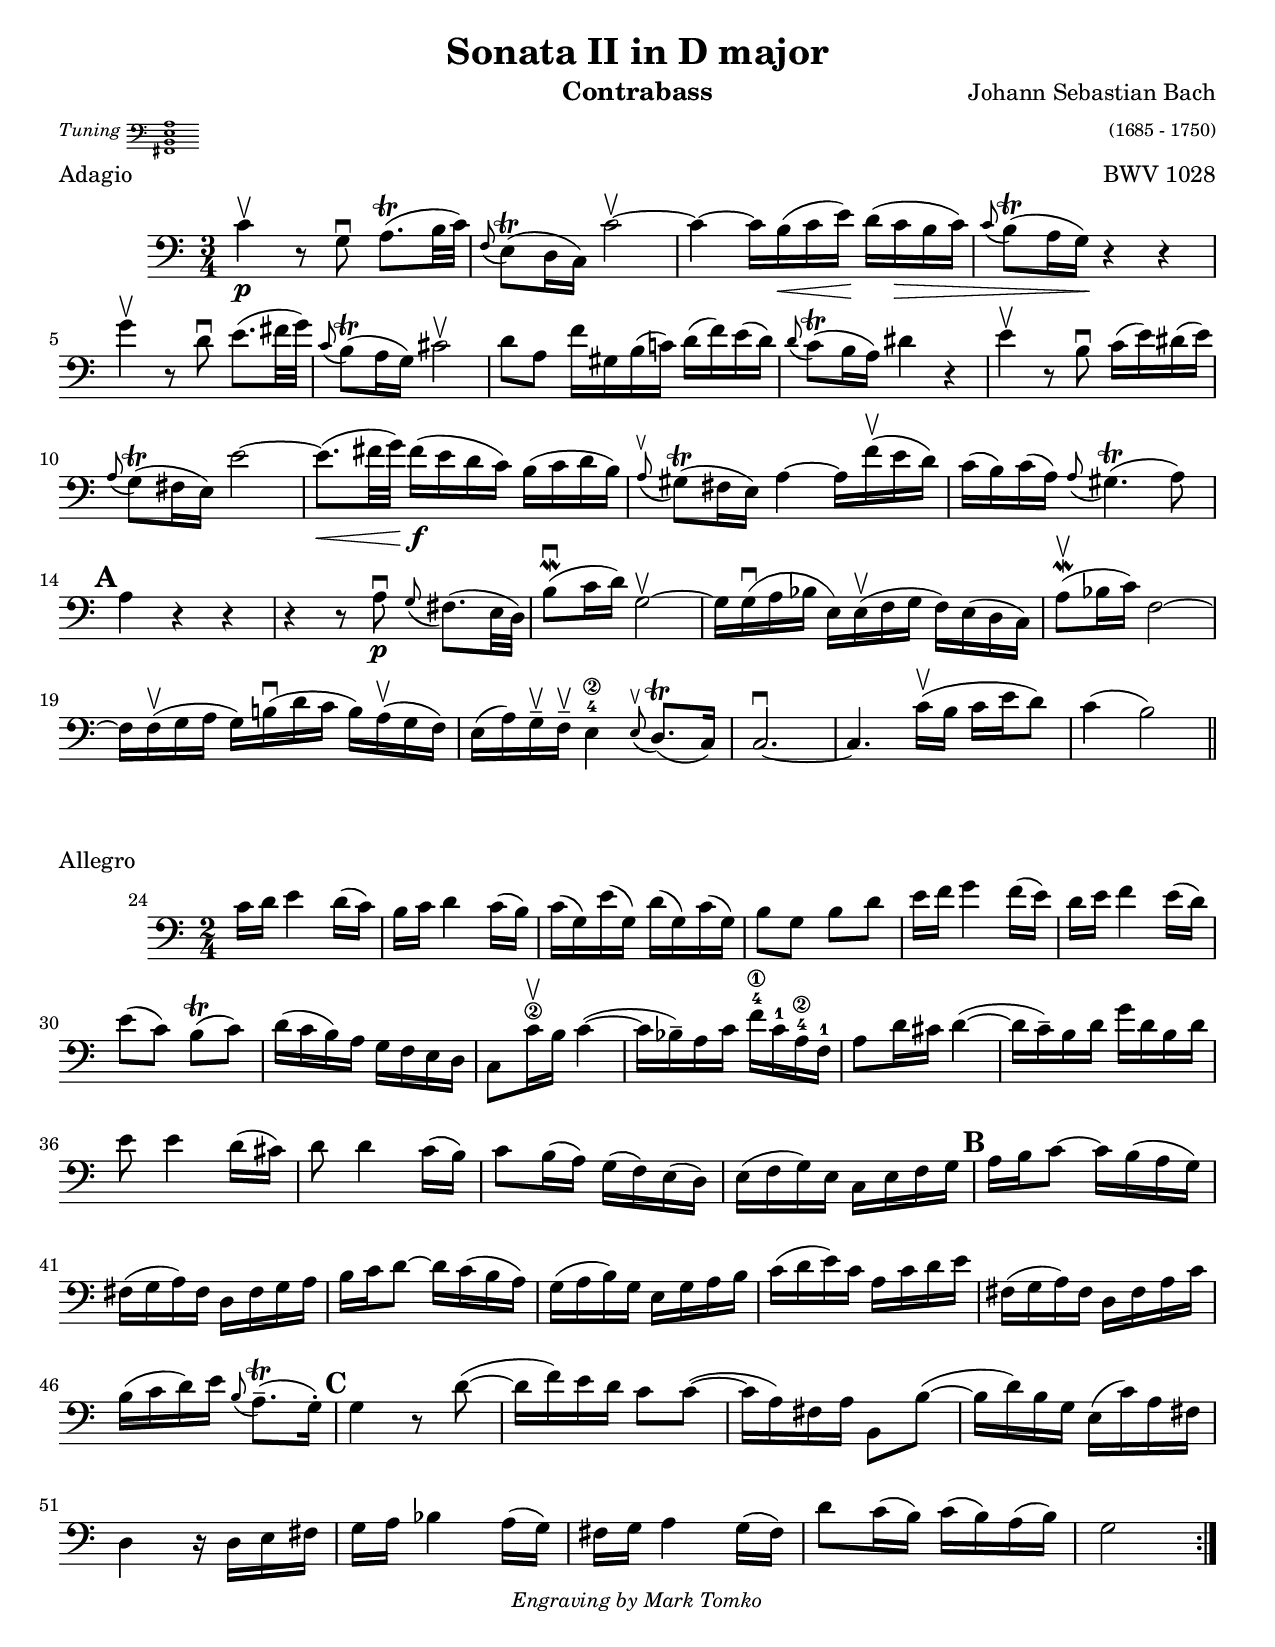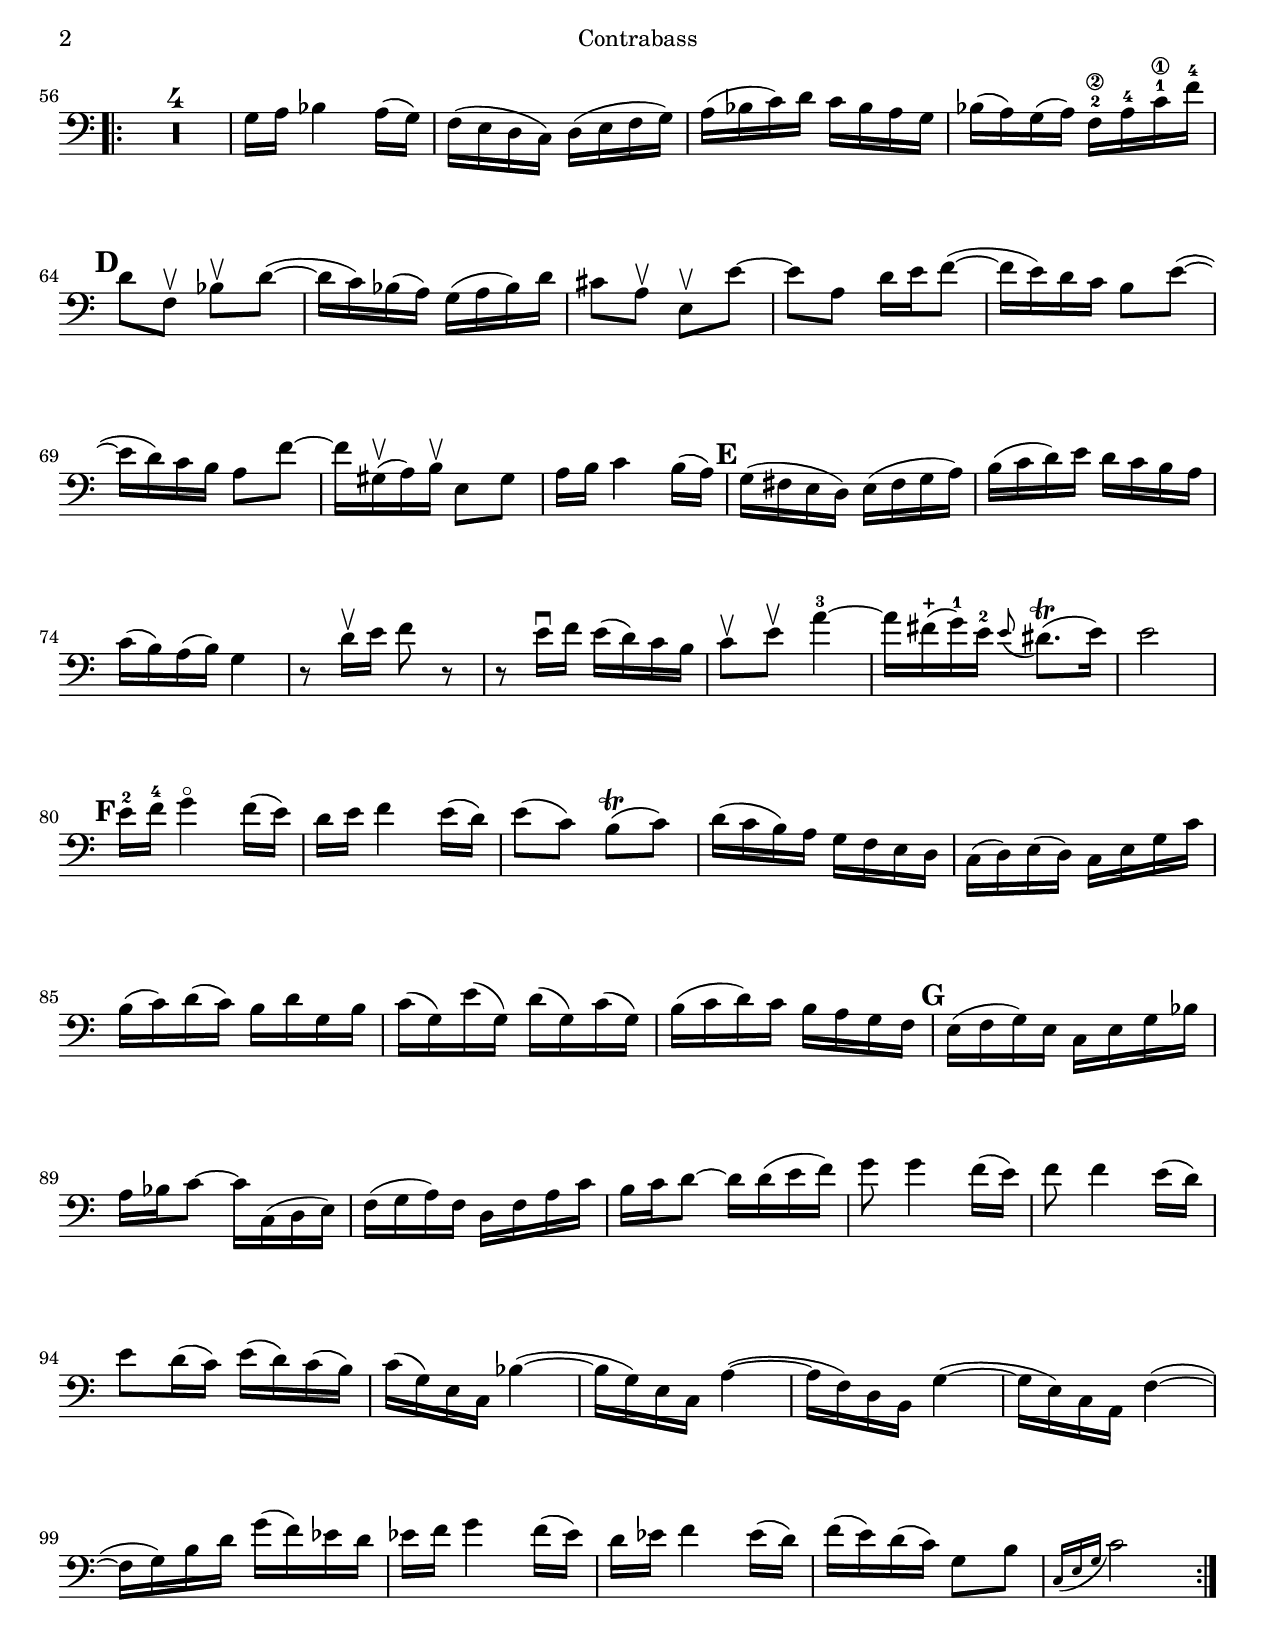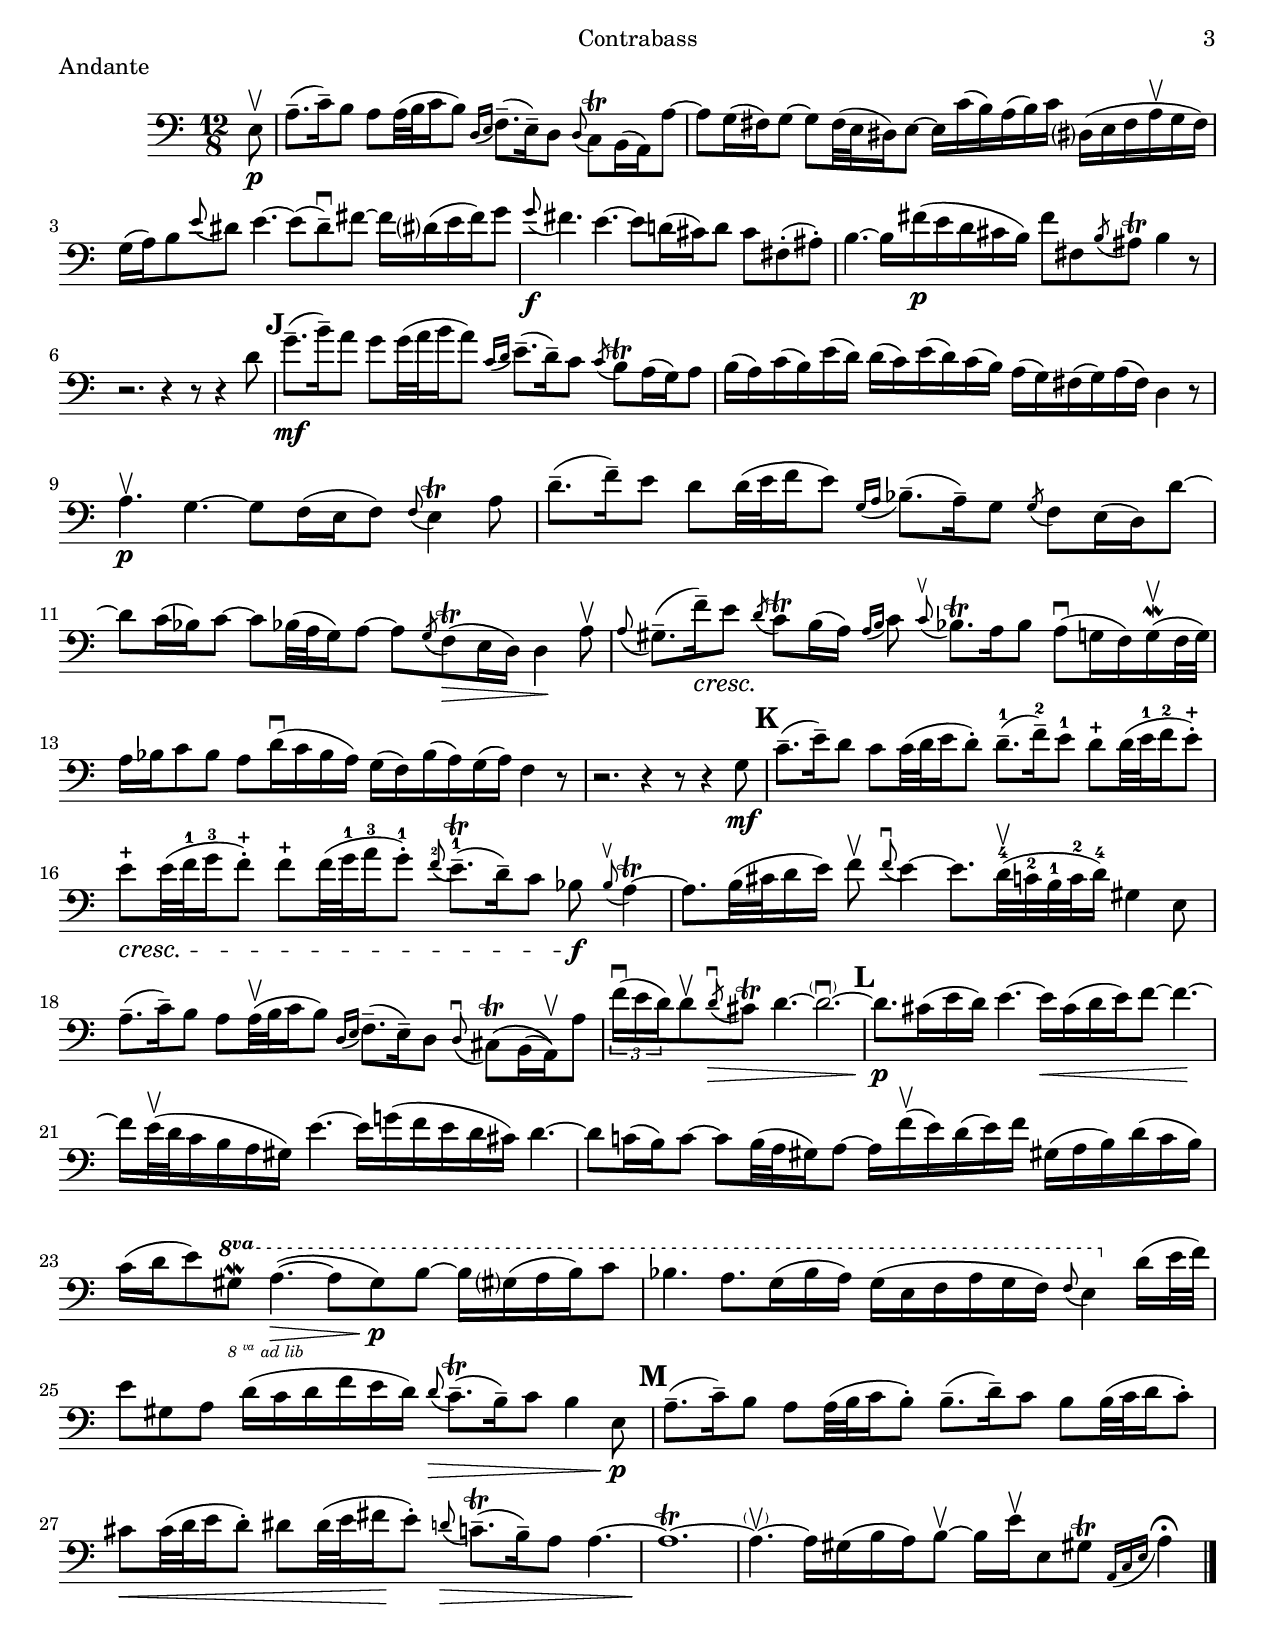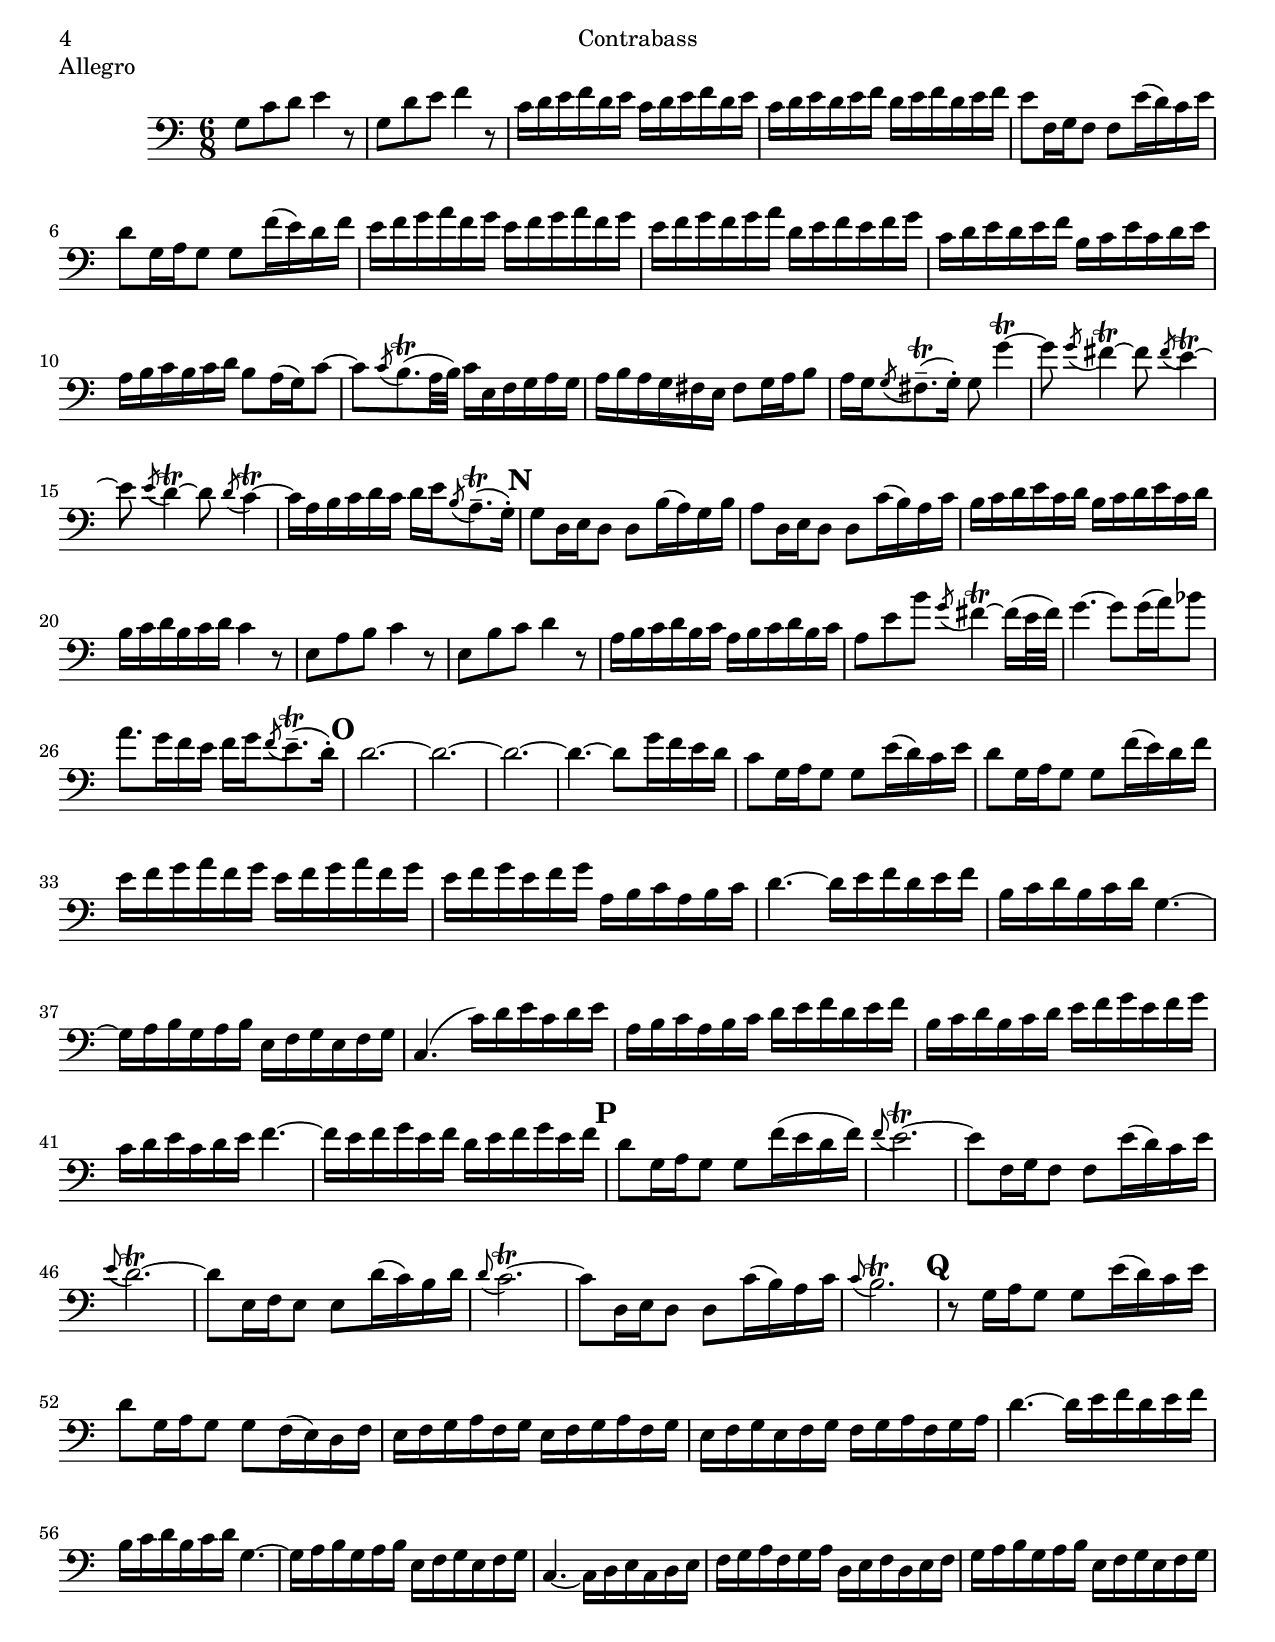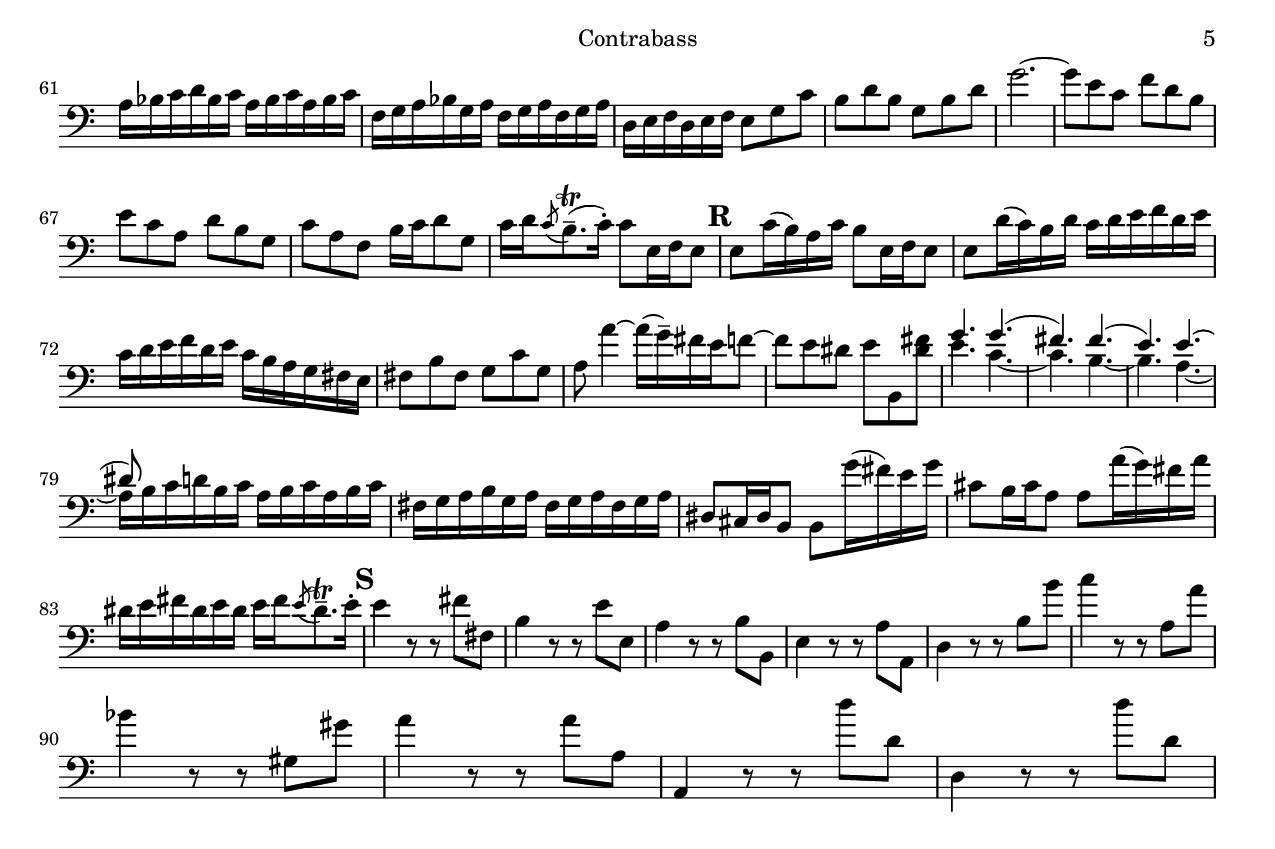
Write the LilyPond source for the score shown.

\version "2.24.3"

\header {
  title = "Sonata II in D major"
  opus = "BWV 1028"
  composer = "Johann Sebastian Bach"
  instrument = "Contrabass"
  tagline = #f
  meter = \markup {
    \italic \tiny Tuning
    \score {
      \layout {
        indent = 0.0
      }
      \header {
        piece = "Tuning"
        opus = ""
      }
      \new Staff \with {
        \magnifyStaff #4/7
      } {
        \new Voice {
          \relative {
            \omit Score.TimeSignature
            \omit Score.BarLine
            \clef bass
            <<fis,1 b e a>>
          }
        }
      }
    }
  }
  arranger = \markup { \tiny "(1685 - 1750)" }
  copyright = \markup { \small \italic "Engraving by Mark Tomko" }
}

\paper {
  #(set-paper-size "letter")
}

\version "2.24.3"

adagioBassNotes =
\relative {
  \set Score.rehearsalMarkFormatter = #format-mark-alphabet
  \clef bass
  \time 3/4
  \key c \major
  | c'4\p\upbow r8 g\downbow a8.\trill (b32 c)
  | \appoggiatura f,8 e8\trill (d16 c) c'2\upbow~
  | c4~ c16 b\< (c e\!) d (c\> b c)
  | \appoggiatura c8 b\trill (a16 g\!) r4 r4 \break
  | g'4\upbow r8 d\downbow e8. (fis32 g)
  | \appoggiatura c,8 b\trill (a16 g) cis2\upbow
  | d8 a f'16 gis, b (c!) d (f) e (d)
  | \appoggiatura d8 c\trill (b16 a) dis4 r
  | e4\upbow r8 b\downbow c16 (e) dis (e) \break
  | \appoggiatura a,8 g\trill (fis16 e) e'2~
  | e8.\< (fis32 g) fis16\f (e d c) b (c d b)
  | \appoggiatura a8\upbow gis\trill (fis16 e) a4~ a16 f'\upbow (e d)
  | c16 (b) c16 (a) \appoggiatura a8 gis4.\trill (a8) \break
  | \mark \default a4 r r
  | r4 r8 a8\p\downbow \appoggiatura g8 fis8. (e32 d)
  | b'8\mordent\downbow (c16 d)) g,2\upbow~
  | g16 g\downbow (a bes e,) e\upbow (f g f)  e (d c)
  | a'8\mordent\upbow (bes16 c) f,2~ \break
  | f16 f\upbow (g a g) b!\downbow (d c b) a\upbow (g f16)
  | e16 (a) g\tenuto\upbow f\tenuto\upbow e4-4\2 \appoggiatura e8\upbow d8.\trill (c16)
  | c2.\downbow~
  | c4. c'16\upbow (b c e d8)
  | c4 (b2) \bar "||"
}

\version "2.24.3"

plus = \finger \markup \fontsize #6 "+"

allegroBassNotes =
\relative {
  \clef bass
  \time 2/4
  \key c \major
  \set Score.rehearsalMarkFormatter = #format-mark-alphabet
  \set Score.currentBarNumber = #24
  \repeat volta 2 {
    c'16 d e4 d16 (c)
    | b16 c d4 c16 (b)
    | c16 (g) e' (g,) d' (g,) c (g)
    | b8 g b d
    | e16 f g4 f16 (e)
    | d16 e f4 e16 (d) \break
    | e8 (c) b\trill (c)
    | d16 (c b)  a g f e d
    | c8 c'16\2\upbow b c4~ (
    | c16 bes\tenuto) a c f-4\1 c-1 a-4\2 f-1
    | a8 d16 cis d4~ (
    | d16 c\tenuto) b d g d b d \break
    | e8 e4 d16 (cis)
    | d8 d4 c16 (b)
    | c8 b16 (a) g (f) e (d)
    | e16 (f g) e c e f g
    | \mark 2 a16 b c8~ c16 b (a g) \break
    | fis16 (g a) fis d fis g a
    | b16 c d8~ d16 c (b a)
    | g16 (a b) g e g a b
    | c16 (d e16) c a c d e
    | fis,16 (g a) fis d fis a c \break
    | b16 (c d) e \appoggiatura b8 a8.\trill\tenuto (g16\staccato)
    | \mark \default g4 r8 d'8~ (
    | d16 f) e d c8 c~ (
    | c16 a) fis a b,8 b'~ (
    | b16 d) b g e (c') a fis \break
    | d4 r16 d16 e fis
    | g16 a bes4 a16 (g)
    | fis g a4 g16 (fis)
    | d'8 c16 (b) c (b) a (b)
    | g2
  } \pageBreak
  \repeat volta 2 {
    \compressMMRests { R2*4 }
    g16 a bes4 a16 (g)
    | f16 (e d c) d (e f g)
    | a16 (bes c) d c bes a g
    | bes16 (a) g (a) f-2\2 a-4 c-1\1 f-4 \break
    | \mark \default d8 f,\upbow bes\upbow d~ (
    | d16 c) bes (a) g (a bes) d
    | cis8 a\upbow e\upbow e'~
    | e8 a, d16 e f8~ (
    | f16 e) d c b8 e~ (\break
    | e16 d) c b a8 f'8~
    | f16 gis,\upbow (a) b\upbow e,8 gis
    | a16 b c4 b16 (a)
    | \mark \default g16 (fis e d) e (fis g a)
    | b16 (c d) e d c b a \break
    | c16 (b) a (b) g4
    | r8 d'16\upbow e f8 r8
    | r8 e16\downbow f e (d) c b
    | c8\upbow e\upbow a4-3~
    | a16 fis-\plus (g-1) e-2 \appoggiatura e8 dis8.\trill (e16)
    | e2 \break
    | \mark \default e16-2 f-4 g4\flageolet f16 (e)
    | d16 e f4 e16 (d)
    | e8 (c) b\trill (c)
    | d16 (c b) a g f e d
    | c16 (d) e (d) c e g c \break
    | b16 (c) d (c) b d g, b
    | c16 (g) e' (g,) d' (g,) c (g)
    | b16  (c d) c b a g f
    | \mark \default e16 (f g) e c e g bes \break
    | a16 bes c8~ c16 c, (d e)
    | f (g a) f d f a c
    | b16 c d8~ d16 d (e f)
    | g8 g4 f16 (e)
    | f8 f4 e16 (d) \break
    | e8 d16 (c) e (d) c (b)
    | c16 (g) e c bes'4~ (
    | bes16 g) e c a'4~ (
    | a16 f) d b g'4~ (
    | g16 e) c a f'4~ ( \break
    | f16 g) b d g (f) ees d
    | ees16 f g4 f16 (ees)
    | d16 ees f4 ees16 (d)
    | f16 (e) d (c) g8 b
    | \appoggiatura { c,16 e g } c2 \fine \pageBreak
  }
}

\version "2.24.3"

plus = \finger \markup \fontsize #6 "+"

andanteBassNotes =
\relative {
   \autoBreaksOff
  \set Score.rehearsalMarkFormatter = #format-mark-alphabet
  \set Staff.ottavationMarkups = #ottavation-ordinals
  \clef bass
  \time 12/8
  \key a \minor
  \partial 8 e8\p\upbow
  \autoLineBreaksOff
  | a8.\tenuto (c16\tenuto) b8 a8 a32 (b c16 b8) \appoggiatura { d,16 e } f8.\tenuto (e16\tenuto) d8  \appoggiatura d8 c \trill b16 (a) a'8~
  | a8 g16 (fis) g8~ g8 fis32 (e dis16) e8~ e16 c' (b) a (b) c dis,? (e fis a\upbow g fis) \break
  | g16 (a) b8 \appoggiatura e dis e4.~ e8 (dis\tenuto\downbow) fis~ fis16 dis? (e fis) g8
  | \appoggiatura g\f fis4. e4.~ e8 d!16 (cis) d8 cis fis,!\staccato (ais\staccato)
  | b4.~ b16 fis'\p (e d cis b) fis'8 fis, \acciaccatura b ais\trill b4 r8 \break
  | r2. r4 r8 r4 d8
  | \mark 10 g8.\tenuto\mf (b16\tenuto) a8 g g32 (a b16 a8) \appoggiatura { c,16 d} e8.\tenuto (d16\tenuto) c8 \acciaccatura c8 b8\trill a16 (g) a8
  | b16 (a) c (b) e (d) d (c) e (d) c (b) a (g) fis (g) a (fis) d4 r8 \break
  | a'4.\p\upbow  g4.~ g8 f16 (e f8) \appoggiatura f e4\trill a8
  | d8.\tenuto (f16\tenuto) e8 d8 d32 (e f16 e8) \appoggiatura { g,16 a } bes8.\tenuto (a16\tenuto) g8 \acciaccatura g f e16 (d) d'8~ \break
  | d8 c16 (bes) c8~ c8 bes!32 (a g16) a8~ a8 \acciaccatura g f\trill\> (e16 d) d4\! a'8\upbow
  | \appoggiatura a gis8.\tenuto (f'16\tenuto\cresc) e8\! \acciaccatura d c8\trill b16 (a) \appoggiatura { a b } c8 \appoggiatura c\upbow bes8.\trill a16 bes8 a\downbow (g16 f)  g\mordent\upbow (f32 g) \break
  | a16 bes c8 bes a d16\downbow (c bes a) g (f) bes (a) g (a) f4 r8
  | r2. r4 r8 r4 g8\mf
  | \mark \default c8.\tenuto (e16\tenuto) d8 c c32 (d e16 d8\staccato) d8.\tenuto-1 (f16\tenuto-2) e8-1 d8-\plus d32 (e-1 f16-2 e8\staccato-\plus) \break
  | e8\cresc-\plus e32 (f-1 g16-3 f8\staccato-\plus) f8-\plus f32 (g-1 a16-3 g8\staccato-1) \appoggiatura f-2 e8.-1\tenuto\trill (d16\tenuto) c8 bes\f \appoggiatura bes\upbow a4~\trill
  | a8. b32 (cis d16 e) f8\upbow \appoggiatura f\downbow e4~ e8. d32\upbow-4 (c-2 b-1 c-2 d16-4) gis,4 e8 \break
  | a8.\tenuto (c16\tenuto) b8 a8 a32\upbow (b c16 b8) \appoggiatura { d,16 e } f8.\tenuto (e16\tenuto) d8 \appoggiatura d8\downbow cis\trill \(b16 (a\upbow)\) a'8
  | \tuplet 3/2 {f'16\downbow (e d)} d8\upbow \acciaccatura d\downbow\> cis\trill d4.~d2.-\parenthesize\downbow ~
  | \mark \default d8.\p cis16 (e d) e4.~ e16\< cis (d e) f8~ f4.~\! \break
  | f16 e32\upbow (d c16 b a gis) e'4.~ e16 g! (f e d cis) d4.~
  | d8 c!16 (b) c8~ c b32 (a gis16) a8~ a16 f'\upbow (e) d (e) f gis,! (a b) d (c b) \break
  | c16 (d e8) \ottava 1 gis8_\markup {\teeny { \italic { 8\super{"va"} "ad lib" } } }\mordent a4.~\> (a8 gis\p) b8~ b16 gis? (a b) c8
  | bes4. a8. g16 (bes a) g (e f a g f) \appoggiatura f8 e4 \ottava 0 d16 (e32 f) \break
  | e8 gis, a d16 (c d f e d) \appoggiatura d8\> c8.\tenuto\trill (b16\tenuto) c8 b4 e,8\p
  | \mark \default a8.\tenuto (c16\tenuto) b8 a a32 (b c16 b8\staccato) b8.\tenuto (d16\tenuto) c8 b b32 (c d16 c8\staccato) \break
  | cis8\< cis32 (d e16 d8\staccato) dis dis32 (e fis16\! e8\staccato) \appoggiatura d\> c8.\trill\tenuto (b16\tenuto) a8 a4.~
  | a1.\trill\!~
  | a4.-\parenthesize\upbow~a16 gis (b a) b8\upbow~ b16 e\upbow e,8 gis!8\trill \appoggiatura { a,16 c e} a4\fermata \fine
  \autoLineBreaksOn
}

\version "2.24.3"

allegroIIBassNotes =
\relative {
  \clef bass
  \time 6/8
  \key c \major
  \set Score.rehearsalMarkFormatter = #format-mark-alphabet
  g8 c d e4 r8
  | g,8 d' e f4 r8
  | c16 d e f d e c d e f d e
  | c16 d e d e f d e f d e f \break
  | e8 f,16 g f8 f8 e'16 (d) c e
  | d8 g,16 a g8 g f'16 (e) d f
  | e16 f g a f g e f g a f g \break
  | e16 f g f g a d, e f e f g
  | c,16 d e d e f b, c d c d e
  | a,16 b c b c d b8 a16 (g) c8~ \break
  | c8 \acciaccatura c b8.\trill (a32 b) c16 e, f g a g
  | a16 b a g fis e fis8 g16 a b8
  | a16 g \acciaccatura g8 fis8.\trill\tenuto (g16-.) g8 g'4~\trill
  | g8 \acciaccatura g8 fis4~\trill fis8 \acciaccatura fis e4~\trill
  | e8 \acciaccatura e8 d4~\trill d8 \acciaccatura d8 c4~\trill \break
  | c16 a b c d c d e \acciaccatura b8 a8.\trill\tenuto (g16-.)
  | \mark 14 g8 d16 e d8 d b'16 (a) g b
  | a8 d,16 e d8 d c'16 (b) a c
  | b16 c d e c d b c d e c d \break
  | b16 c d b c d c4 r8
  | e,8 a b c4 r8
  | e,8 b' c d4 r8
  | a16 b c d b c a b c d b c
  | a8 e' b' \acciaccatura g8 fis4~\trill fis16 (e32 fis) \break
  | g4.~ g8 g16 (a) bes8
  | a8. g16 f e f g \acciaccatura f8 e8.\trill\tenuto (d16-.)
  | \mark \default d2.~
  | d2.~
  | d2.~
  | d4.~ d8 g 16 f e d \break
  | c8 g16 a g8 g e'16 (d) c e
  | d8 g,16 a g8 g f'16 (e) d f
  | e16 f g a f g e f g a f g \break
  | e16 f g e f g a, b c a b c
  | d4.~ d16 e f d e f
  | b,16 c d b c d g,4.~
  | g16 a b g a b e, f g e f g \break
  | c,4. (c'16) d e c d e
  | a,16 b c a b c d e f d e f
  | b,16 c d b c d e f g e f g
  | c,16 d e c d e  f4.~ \break
  | f16 e f g e f d e f g e f
  | \mark \default d8 g,16 a g8 g f'16 (e d f)
  | \appoggiatura f8 e2.~\trill
  | e8 f,16 g f8 f e'16 (d) c e
  | \appoggiatura e8 d2.~\trill \break
  | d8 e,16 f e8 e d'16 (c) b d
  | \appoggiatura d8 c2.~\trill
  | c8 d,16 e d8 d c'16 (b) a c
  | \appoggiatura c8 b2.\trill
  | \mark \default r8 g16 a g8 g e'16 (d) c e \break
  | d8 g,16 a g8 g f16 (e) d f
  | e16 f g a f g e f g a f g
  | e16 f g e f g f g a f g a \break
  | d4.~ d16 e f d e f
  | b,16 c d b c d g,4.~
  | g16 a b g a b e, f g e f g
  | c,4.~ c16 d e c d e \break
  | f16 g a f g a d, e f d e f
  | g16 a b g a b e, f g e f g
  | a bes c d bes c  a bes c a bes c
  | f,16 g a bes g a f g a f g a \break
  | d,16 e f d e f e8 g c
  | b8 d b g b d g2.~
  | g8 e c f d b
  | e8 c a d b g
  | c8 a f  b16 c d8 g, \break
  | c16 d \acciaccatura c8 b8.\trill\tenuto (c16-.) c8 e,16 f e8
  | \mark \default e8 c'16 (b) a c b8 e,16 f e8
  | e8 d'16 (c) b d c d e f d e
  | c16 d e f d e c b a g fis e \break
  | fis8 b fis g c g
  | a8 a'4~ a16 (g\tenuto) fis e f8~
  | f8 e dis e b <<dis! fis>>
  | <<
    \voiceOne {
      g4. g4. (
      | fis4.) fis4. (
      | e4.) e4. (
      | dis8) s8 s8 s4.
    }
    \new Voice {
      \voiceTwo
      e4. c4.~
      | c4. b4.~
      | b4. a4.~ \break
      | a16 b16 c d b c a b c a b c
    }
  >> \oneVoice
  | fis,16 g a b g a fis g a fis g a
  | dis,8 cis16 dis b8 b g'16 (fis) e g
  | cis,8 b16 cis a8 a8 a'16 (g) fis a \break
  | dis,16 e fis dis e dis e fis \acciaccatura e8 dis8.\trill\tenuto e16-.
  | \mark \default e4 r8 r fis8 fis,
  | b4 r8 r e8 e,
  | a4 r8 r b' b,
  | e4 r8 r a8 a,
  | d4 r8 r b8 b' \break
  | c4 r8 r a, a'
  | bes4 r8 r gis,8 gis'8
  | a4 r8 r a8 a,
  | a4 r8 r8 d'8 d,
  | a4 r8 r8 d'8 d,
  | d4 r8 r8 d'8 d, \break
  | d8 d' d, fis, fis' fis,
  | bes8 bes' ees cis d d,
  | \mark \default g8 d16 e d8 d b'16 (a) g b
  | a8 d,16 e d8 d c16 (b) a c \break
  | b'16 d (b g f) e (f) d' (b g f) e (
  | f16) g g b b d d (f32 e f16) d b g
  | e'16 g (e c bes) a (bes) g' (e c bes) a ( \break
  | bes16) c c e e g g (bes32 a bes16) g f c
  | d16 e (cis a g) f (g) e' (cis a g) f (
  | g16) a a cis cis e e (g32 f g16) e cis a \break
  | d,16 a' (d f) gis, (a) c, a' (c e) gis, (a)
  | b,16 a' (b d) gis, (a) e f32 (e d16 c b) d
  | c16 a32 (b c16 d e f) g (a bes) g e g \break
  | a16 a32 (bes c16) a e f bes bes32 (c d16) g,32 (a b16) g
  | e'16 bes32 (c d16) g,32 (a bes16) g f' bes,32 ( c d16) g,32 (a bes16) g \break
  | g'16 g32 (f e16) e32 (d c16) c32 (bes a16) a32 (bes c16) f, c e
  | \mark \default f,8 f' g\trill a4 r8
  | c,8 g' a\trill bes4 r8
  | f16 g a bes g a f g a bes g a \break
  | f16 g a g f e d8 r8 r8
  | r8 g16 a g8 g8 e'16 (d) c e
  | d8 g,16 a g8 g f'16 (e) d f
  | e16 f g a f g e f g a f g \break
  | e16 f g f g a d, e f e f g
  | c,16 d e d e f b, c d c d e
  | a,16 b c b c d b8 a16 (g) c8~ \break
  | c8 \acciaccatura c8 b8.\trill (a32 b) c8 e a~
  | a8 d, g~ g c, f~
  | f8 b, e~ e a, d~ (
  | d16 c\tenuto) b a g f g a \acciaccatura e8 d8.\trill\tenuto (c16-.)
  | \appoggiatura { c e g } c2. \fermata \fine
}


\book {
  \score {
    \layout {
      top-margin = 0.0
    }
    \header {
      piece = "Adagio"
    }
    \new Staff {
      \new Voice {
        \adagioBassNotes
      }
    }
  }

  \score {
    \header {
      piece = "Allegro"
      opus = ""
    }
    \new Staff {
      \new Voice {
        \allegroBassNotes
      }
    }
  }

  \score {
    \header {
      piece = "Andante"
      opus = ""
    }
    \new Staff {
      \new Voice {
        \andanteBassNotes
      }
    }
  }

  \score {
    \header {
      piece = "Allegro"
      opus = ""
    }
    \new Staff {
      \new Voice {
        \relative {
          \clef bass
          \time 6/8
          \key c \major
          \set Score.rehearsalMarkFormatter = #format-mark-alphabet
          g8 c d e4 r8
          | g,8 d' e f4 r8
          | c16 d e f d e c d e f d e
          | c16 d e d e f d e f d e f
          | e8 f,16 g f8 f8 e'16 (d) c e \break
          | d8 g,16 a g8 g f'16 (e) d f
          | e16 f g a f g e f g a f g
          | e16 f g f g a d, e f e f g
          | c,16 d e d e f b, c e c d e \break
          | a,16 b c b c d b8 a16 (g) c8~
          | c8 \acciaccatura c b8.\trill (a32 b) c16 e, f g a g
          | a16 b a g fis e fis8 g16 a b8
          | a16 g \acciaccatura g8 fis8.\trill\tenuto (g16-.) g8 g'4~\trill
          | g8 \acciaccatura g8 fis4~\trill fis8 \acciaccatura fis e4~\trill \break
          | e8 \acciaccatura e8 d4~\trill d8 \acciaccatura d8 c4~\trill
          | c16 a b c d c d e \acciaccatura b8 a8.\trill\tenuto (g16-.)
          | \mark 14 g8 d16 e d8 d b'16 (a) g b
          | a8 d,16 e d8 d c'16 (b) a c
          | b16 c d e c d b c d e c d \break
          | b16 c d b c d c4 r8
          | e,8 a b c4 r8
          | e,8 b' c d4 r8
          | a16 b c d b c a b c d b c
          | a8 e' b' \acciaccatura g8 fis4~\trill fis16 (e32 fis)
          | g4.~ g8 g16 (a) bes8 \break
          | a8. g16 f e f g \acciaccatura f8 e8.\trill\tenuto (d16-.)
          | \mark \default d2.~
          | d2.~
          | d2.~
          | d4.~ d8 g 16 f e d
          | c8 g16 a g8 g e'16 (d) c e
          | d8 g,16 a g8 g f'16 (e) d f \break
          | e16 f g a f g e f g a f g
          | e16 f g e f g a, b c a b c
          | d4.~ d16 e f d e f
          | b,16 c d b c d g,4.~ \break
          | g16 a b g a b e, f g e f g
          | c,4. (c'16) d e c d e
          | a,16 b c a b c d e f d e f
          | b,16 c d b c d e f g e f g \break
          | c,16 d e c d e  f4.~
          | f16 e f g e f d e f g e f
          | \mark \default d8 g,16 a g8 g f'16 (e d f)
          | \appoggiatura f8 e2.~\trill
          | e8 f,16 g f8 f e'16 (d) c e \break
          | \appoggiatura e8 d2.~\trill
          | d8 e,16 f e8 e d'16 (c) b d
          | \appoggiatura d8 c2.~\trill
          | c8 d,16 e d8 d c'16 (b) a c
          | \appoggiatura c8 b2.\trill
          | \mark \default r8 g16 a g8 g e'16 (d) c e \break
          | d8 g,16 a g8 g f16 (e) d f
          | e16 f g a f g e f g a f g
          | e16 f g e f g f g a f g a
          | d4.~ d16 e f d e f \break
          | b,16 c d b c d g,4.~
          | g16 a b g a b e, f g e f g
          | c,4.~ c16 d e c d e
          | f16 g a f g a d, e f d e f
          | g16 a b g a b e, f g e f g \break
          | a bes c d bes c  a bes c a bes c
          | f,16 g a bes g a f g a f g a
          | d,16 e f d e f e8 g c
          | b8 d b g b d g2.~
          | g8 e c f d b \break
          | e8 c a d b g
          | c8 a f  b16 c d8 g,
          | c16 d \acciaccatura c8 b8.\trill\tenuto (c16-.) c8 e,16 f e8
          | \mark \default e8 c'16 (b) a c b8 e,16 f e8
          | e8 d'16 (c) b d c d e f d e \break
          | c16 d e f d e c b a g fis e
          | fis8 b fis g c g
          | a8 a'4~ a16 (g\tenuto) fis e f8~
          | f8 e dis e b, <<dis' fis>>
          | <<
            \voiceOne {
              g4. g4. (
              | fis4.) fis4. (
              | e4.) e4. (
              | dis8) s8 s8 s4.
            }
            \new Voice {
              \voiceTwo
              e4. c4.~
              | c4. b4.~
              | b4. a4.~ \break
              | a16 b16 c d b c a b c a b c
            }
          >> \oneVoice
          | fis,16 g a b g a fis g a fis g a
          | dis,8 cis16 dis b8 b g''16 (fis) e g
          | cis,8 b16 cis a8 a8 a'16 (g) fis a \break
          | dis,16 e fis dis e dis e fis \acciaccatura e8 dis8.\trill\tenuto e16-.
          | \mark \default e4 r8 r fis8 fis, 
          | b4 r8 r e8 e, 
          | a4 r8 r b b,
          | e4 r8 r a8 a, 
          | d4 r8 r b'8 b'
          | c4 r8 r a, a' \break
          | bes4 r8 r gis,8 gis'8
          | a4 r8 r a8 a,
          | a,4 r8 r8 d''8 d,
          | d,4 r8 r8 d''8 d,
        }
      }
    }
  }
}
